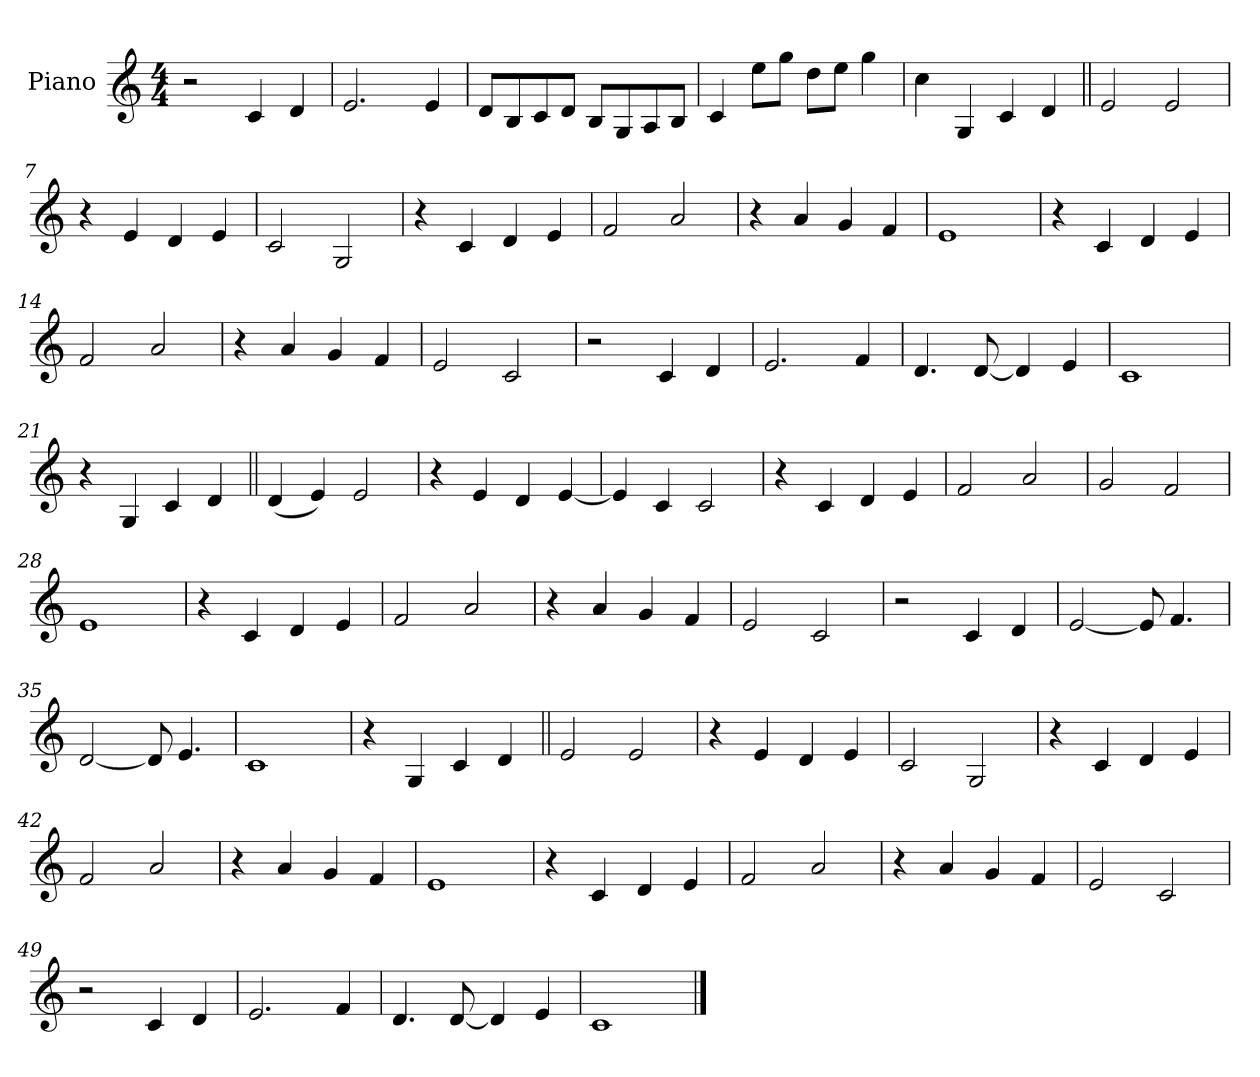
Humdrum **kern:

**kern
*part1
*staff1
*I"Piano
*I'Pno.
*clefG2
*k[]
*M4/4
*MM180
=1
2r
4c!
4d!
=2
2.e!
4e!
=3
8d!L
8B!
8c!
8d!J
8B!L
8G!
8A!
8B!J
=4
4c!
8ee!L
8gg!J
8dd!L
8ee!J
4gg!
=5
4cc!
4G
4c
4d
=6||
2e
2e
=7
4r
4e
4d
4e
=8
2c
2G
=9
4r
4c
4d
4e
=10
2f
2a
=11
4r
4a
4g
4f
=12
1e
=13
4r
4c
4d
4e
=14
2f
2a
=15
4r
4a
4g
4f
=16
2e
2c
=17
2r
4c
4d
=18
2.e
4f
=19
4.d
[8d
4d]
4e
=20
1c
=21
4r
4G
4c
4d
=22||
(<4d
4e)
2e
=23
4r
4e
4d
[4e
=24
4e]
4c
2c
=25
4r
4c
4d
4e
=26
2f
2a
=27
2g
2f
=28
1e
=29
4r
4c
4d
4e
=30
2f
2a
=31
4r
4a
4g
4f
=32
2e
2c
=33
2r
4c
4d
=34
[2e
8e]
4.f
=35
[2d
8d]
4.e
=36
1c
=37
4r
4G
4c
4d
=38||
2e
2e
=39
4r
4e
4d
4e
=40
2c
2G
=41
4r
4c
4d
4e
=42
2f
2a
=43
4r
4a
4g
4f
=44
1e
=45
4r
4c
4d
4e
=46
2f
2a
=47
4r
4a
4g
4f
=48
2e
2c
=49
2r
4c
4d
=50
2.e
4f
=51
4.d
[8d
4d]
4e
=52
1c
==
*-
